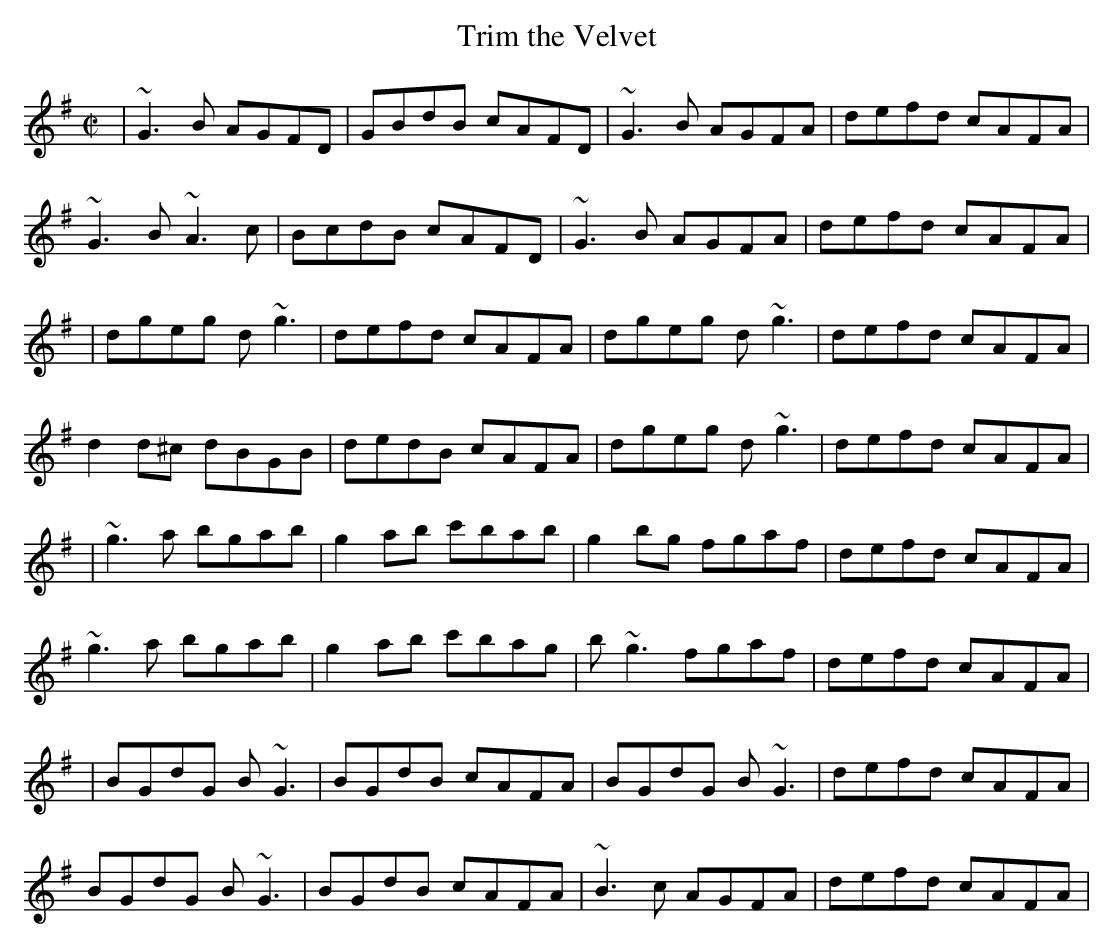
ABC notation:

X:1
T:Trim the Velvet
M:C|
K:G
| ~G3B AGFD | GBdB cAFD | ~G3B AGFA | defd cAFA |
~G3B ~A3c | BcdB cAFD | ~G3B AGFA | defd cAFA |
| dgeg d~g3 | defd cAFA | dgeg d~g3 | defd cAFA |
d2d^c dBGB | dedB cAFA | dgeg d~g3 | defd cAFA |
| ~g3a bgab | g2ab c'bab | g2bg fgaf | defd cAFA |
~g3a bgab | g2ab c'bag | b~g3 fgaf | defd cAFA |
| BGdG B~G3 | BGdB cAFA | BGdG B~G3 | defd cAFA |
BGdG B~G3 | BGdB cAFA | ~B3c AGFA | defd cAFA |
